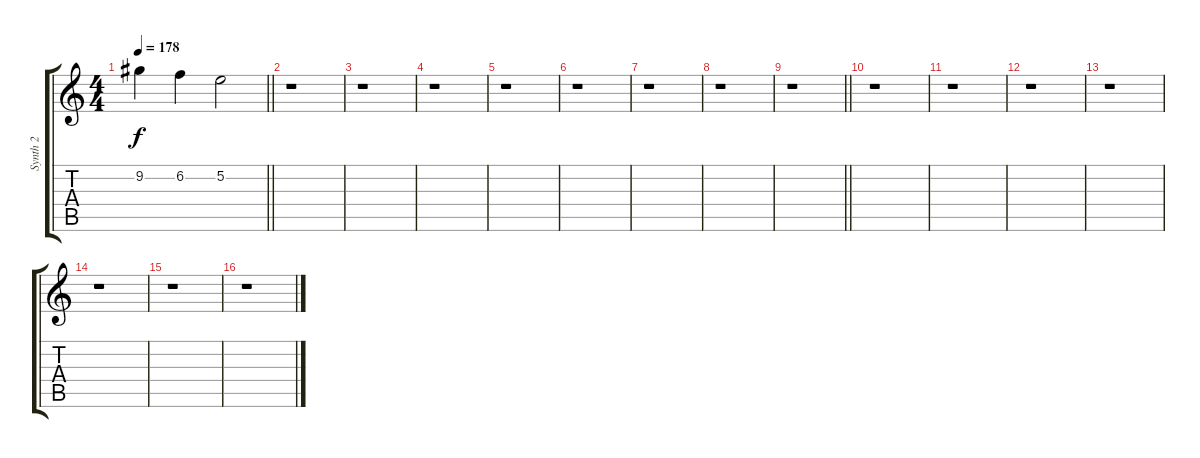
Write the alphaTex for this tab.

\track ("Synth 2" "Synth 2") {instrument overdrivenguitar}
\staff {score tabs}
\tuning (E4 B3 G3 D3 A2 E2) {hide}
\ts (4 4)
\tempo 178
\clef g2
\barLineRight lightlight
\ks c
9.2.4{dy f} 6.2.4 5.2.2 |
r.1 |
r.1 |
r.1 |
r.1 |
r.1 |
r.1 |
r.1 |
\barLineRight lightlight
r.1 |
r.1 |
r.1 |
r.1 |
r.1 |
r.1 |
r.1 |
r.1
